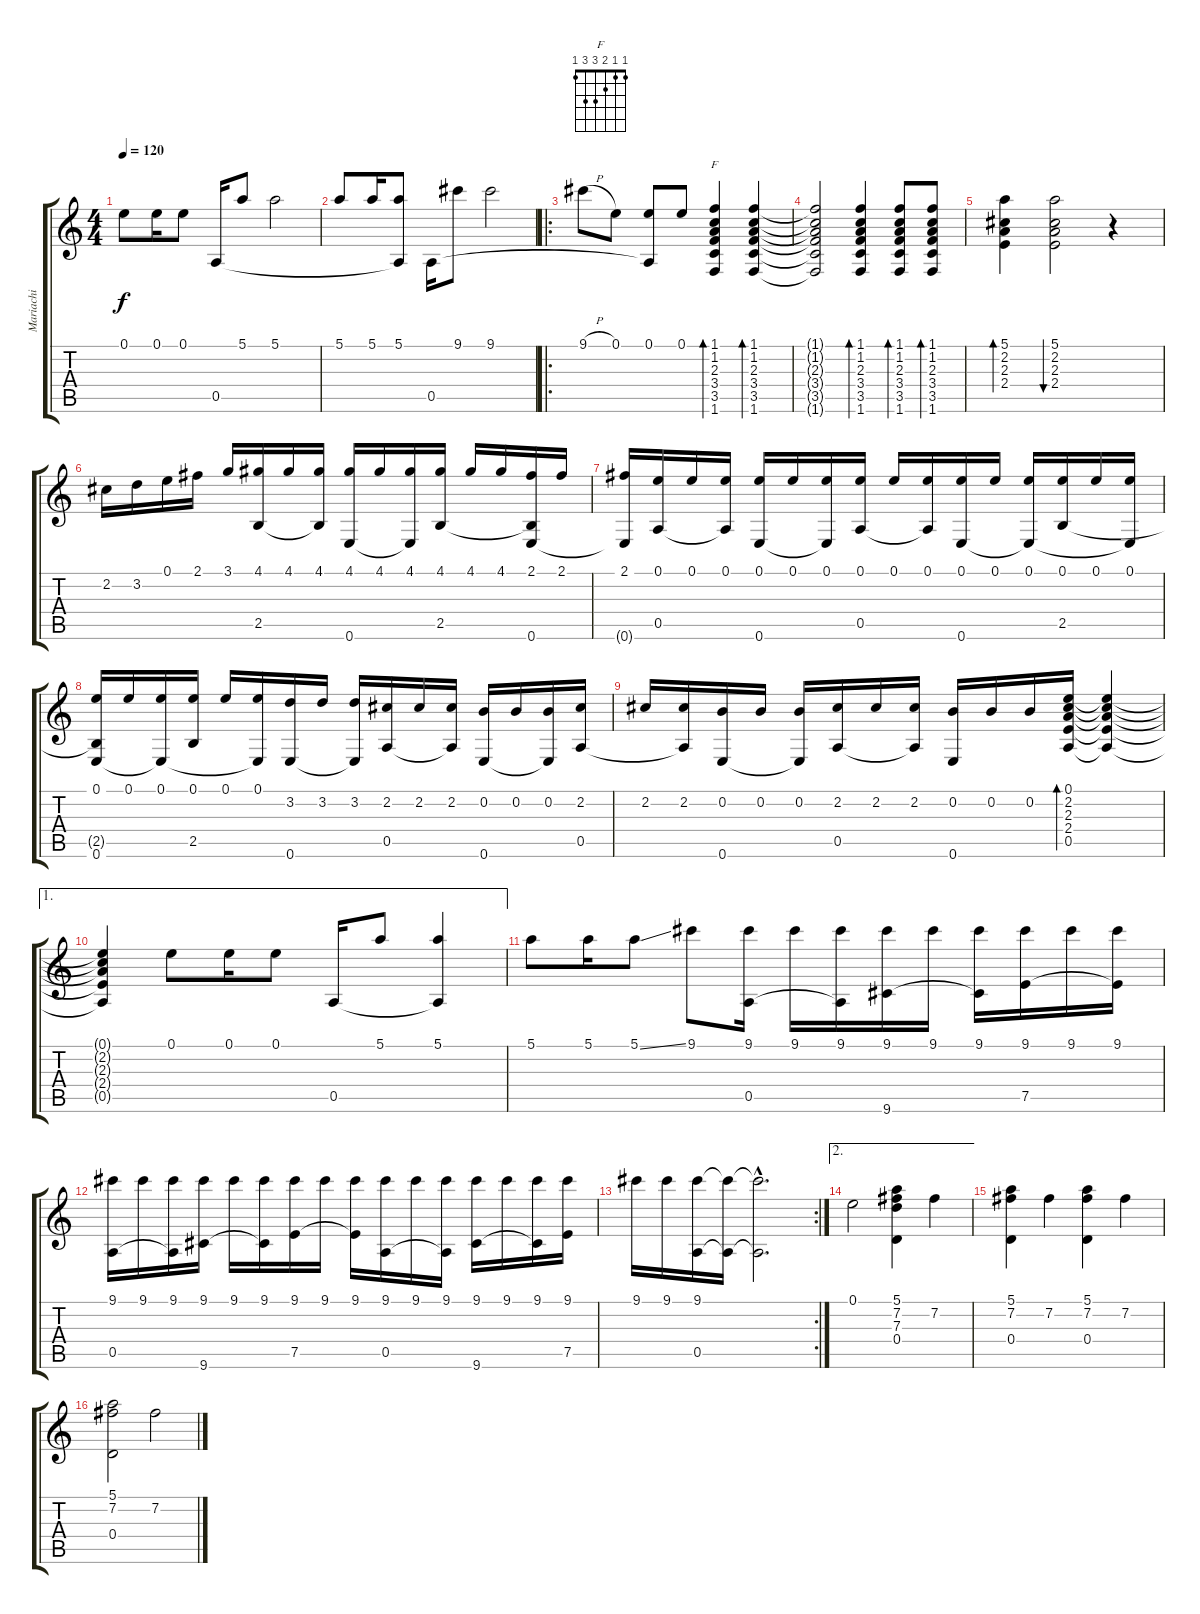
\track ("Mariachi" "Mariachi") {instrument acousticguitarnylon}
\staff {score tabs}
\tuning (E4 B3 G3 D3 A2 E2) {hide}
\chord ("F" 1 1 2 3 3 1)
\ts (4 4)
\tempo 120
\clef g2
\ks c
0.1.8{dy f instrument acousticguitarnylon} 0.1.16 0.1.8 0.5.16 5.1.8 5.1.2 |
5.1.8 5.1.16 (5.1 0.5{t}).8 0.5.16 9.1.8 9.1.2 |
\ro
9.1{h}.8 0.1.8 (0.1 0.5{t}).8 0.1.8 (1.1 1.2 2.3 3.4 3.5 1.6).4{bd 240 ch "F"} (1.1 1.2 2.3 3.4 3.5 1.6).4{bd 30} |
(1.1{t} 1.2{t} 2.3{t} 3.4{t} 3.5{t} 1.6{t}).2 (1.1 1.2 2.3 3.4 3.5 1.6).4{bd 60} (1.1 1.2 2.3 3.4 3.5 1.6).8{bd 60} (1.1 1.2 2.3 3.4 3.5 1.6).8{bd 60} |
(5.1 2.2 2.3 2.4).4{bd 120} (5.1 2.2 2.3 2.4).2{bu 480} r.4 |
2.2.16 3.2.16 0.1.16 2.1.16 3.1.16 (4.1 2.5).16 4.1.16 (4.1 2.5{t}).16 (4.1 0.6).16 4.1.16 (4.1 0.6{t}).16 (4.1 2.5).16 4.1.16 4.1.16 (2.1 2.5{t} 0.6).16 2.1.16 |
(2.1 0.6{t}).16 (0.1 0.5).16 0.1.16 (0.1 0.5{t}).16 (0.1 0.6).16 0.1.16 (0.1 0.6{t}).16 (0.1 0.5).16 0.1.16 (0.1 0.5{t}).16 (0.1 0.6).16 0.1.16 (0.1 0.6{t}).16 (0.1 2.5).16 0.1.16 (0.1 0.6{t}).16 |
(0.1 2.5{t} 0.6).16 0.1.16 (0.1 0.6{t}).16 (0.1 2.5).16 0.1.16 (0.1 0.6{t}).16 (3.2 0.6).16 3.2.16 (3.2 0.6{t}).16 (2.2 0.5).16 2.2.16 (2.2 0.5{t}).16 (0.2 0.6).16 0.2.16 (0.2 0.6{t}).16 (2.2 0.5).16 |
2.2.16 (2.2 0.5{t}).16 (0.2 0.6).16 0.2.16 (0.2 0.6{t}).16 (2.2 0.5).16 2.2.16 (2.2 0.5{t}).16 (0.2 0.6).16 0.2.16 0.2.16 (0.1 2.2 2.3 2.4 0.5).16{bd 60} (0.1{t} 2.2{t} 2.3{t} 2.4{t} 0.5{t}).4 |
\ae 1
(0.1{t} 2.2{t} 2.3{t} 2.4{t} 0.5{t}).4 0.1.8 0.1.16 0.1.8 0.5.16 5.1.8 (5.1 0.5{t}).4 |
5.1.8 5.1.16 5.1{ss}.8 9.1.8 (9.1 0.5).16 9.1.16 (9.1 0.5{t}).16 (9.1 9.6).16 9.1.16 (9.1 9.6{t}).16 (9.1 7.5).16 9.1.16 (9.1 7.5{t}).16 |
(9.1 0.5).16 9.1.16 (9.1 0.5{t}).16 (9.1 9.6).16 9.1.16 (9.1 9.6{t}).16 (9.1 7.5).16 9.1.16 (9.1 7.5{t}).16 (9.1 0.5).16 9.1.16 (9.1 0.5{t}).16 (9.1 9.6).16 9.1.16 (9.1 9.6{t}).16 (9.1 7.5).16 |
\rc 2
9.1.16 9.1.16 (9.1 0.5).16 (9.1{t} 0.5{t}).16 (9.1{hac t} 0.5{hac t}).2{d} |
\ae 2
0.1.2 (5.1 7.2 7.3 0.4).4 7.2.4 |
(5.1 7.2 0.4).4 7.2.4 (5.1 7.2 0.4).4 7.2.4 |
(5.1 7.2 0.4).2 7.2.2
